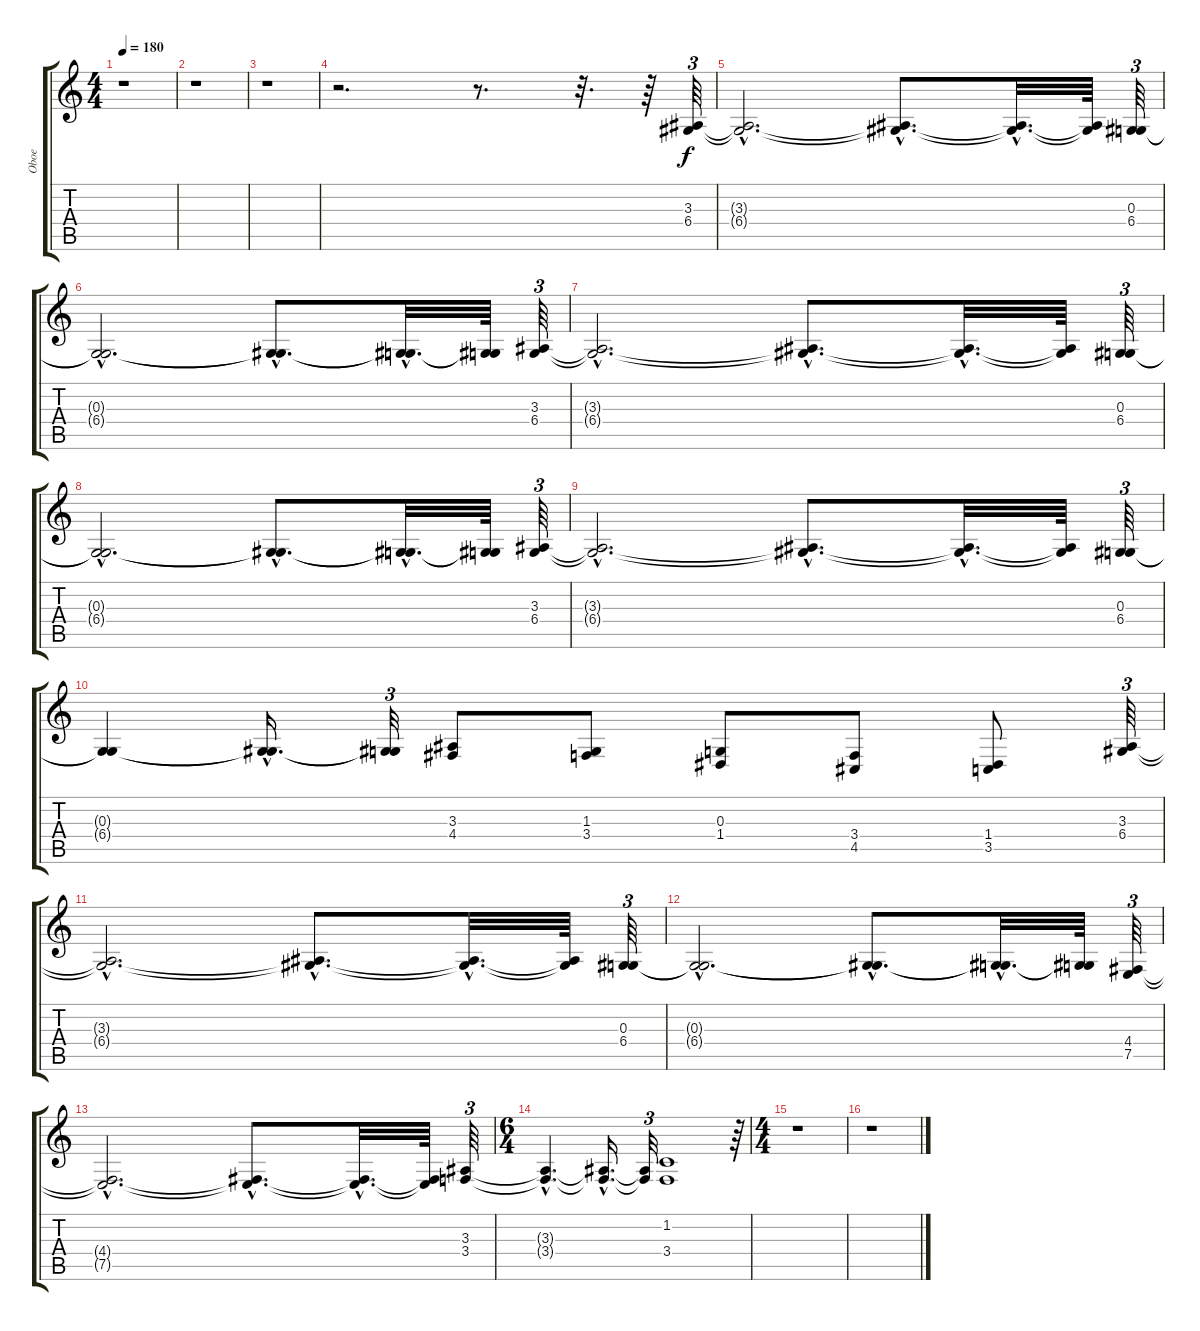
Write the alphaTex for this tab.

\track ("Oboe" "Oboe") {instrument oboe}
\staff {score tabs}
\tuning (E4 B3 G3 D3 A2 E2) {hide}
\ts (4 4)
\tempo 180
\clef g2
\ks c
r.1{dy f} |
r.1 |
r.1 |
r.2{d} r.8{d} r.32{d} r.64 (3.3 6.4).64{tu (3 2)} |
(3.3{hac t} 6.4{hac t}).2{d} (3.3{hac t} 6.4{hac t}).8{d} (3.3{hac t} 6.4{hac t}).32{d} (3.3{t} 6.4{t}).64 (0.3 6.4).64{tu (3 2)} |
(0.3{hac t} 6.4{hac t}).2{d} (0.3{hac t} 6.4{hac t}).8{d} (0.3{hac t} 6.4{hac t}).32{d} (0.3{t} 6.4{t}).64 (3.3 6.4).64{tu (3 2)} |
(3.3{hac t} 6.4{hac t}).2{d} (3.3{hac t} 6.4{hac t}).8{d} (3.3{hac t} 6.4{hac t}).32{d} (3.3{t} 6.4{t}).64 (0.3 6.4).64{tu (3 2)} |
(0.3{hac t} 6.4{hac t}).2{d} (0.3{hac t} 6.4{hac t}).8{d} (0.3{hac t} 6.4{hac t}).32{d} (0.3{t} 6.4{t}).64 (3.3 6.4).64{tu (3 2)} |
(3.3{hac t} 6.4{hac t}).2{d} (3.3{hac t} 6.4{hac t}).8{d} (3.3{hac t} 6.4{hac t}).32{d} (3.3{t} 6.4{t}).64 (0.3 6.4).64{tu (3 2)} |
(0.3{t} 6.4{t}).4 (0.3{hac t} 6.4{hac t}).16{d} (0.3{t} 6.4{t}).32{tu (3 2)} (3.3 4.4).8 (1.3 3.4).8 (0.3 1.4).8 (3.4 4.5).8 (1.4 3.5).8 (3.3 6.4).64{tu (3 2)} |
(3.3{hac t} 6.4{hac t}).2{d} (3.3{hac t} 6.4{hac t}).8{d} (3.3{hac t} 6.4{hac t}).32{d} (3.3{t} 6.4{t}).64 (0.3 6.4).64{tu (3 2)} |
(0.3{hac t} 6.4{hac t}).2{d} (0.3{hac t} 6.4{hac t}).8{d} (0.3{hac t} 6.4{hac t}).32{d} (0.3{t} 6.4{t}).64 (4.4 7.5).64{tu (3 2)} |
(4.4{hac t} 7.5{hac t}).2{d} (4.4{hac t} 7.5{hac t}).8{d} (4.4{hac t} 7.5{hac t}).32{d} (4.4{t} 7.5{t}).64 (3.3 3.4).64{tu (3 2)} |
\ts (6 4)
(3.3{hac t} 3.4{hac t}).4{d} (3.3{hac t} 3.4{hac t}).16{d} (3.3{t} 3.4{t}).32{tu (3 2)} (1.2 3.4).1 r.64{tu (3 2)} |
\ts (4 4)
r.1 |
r.1
